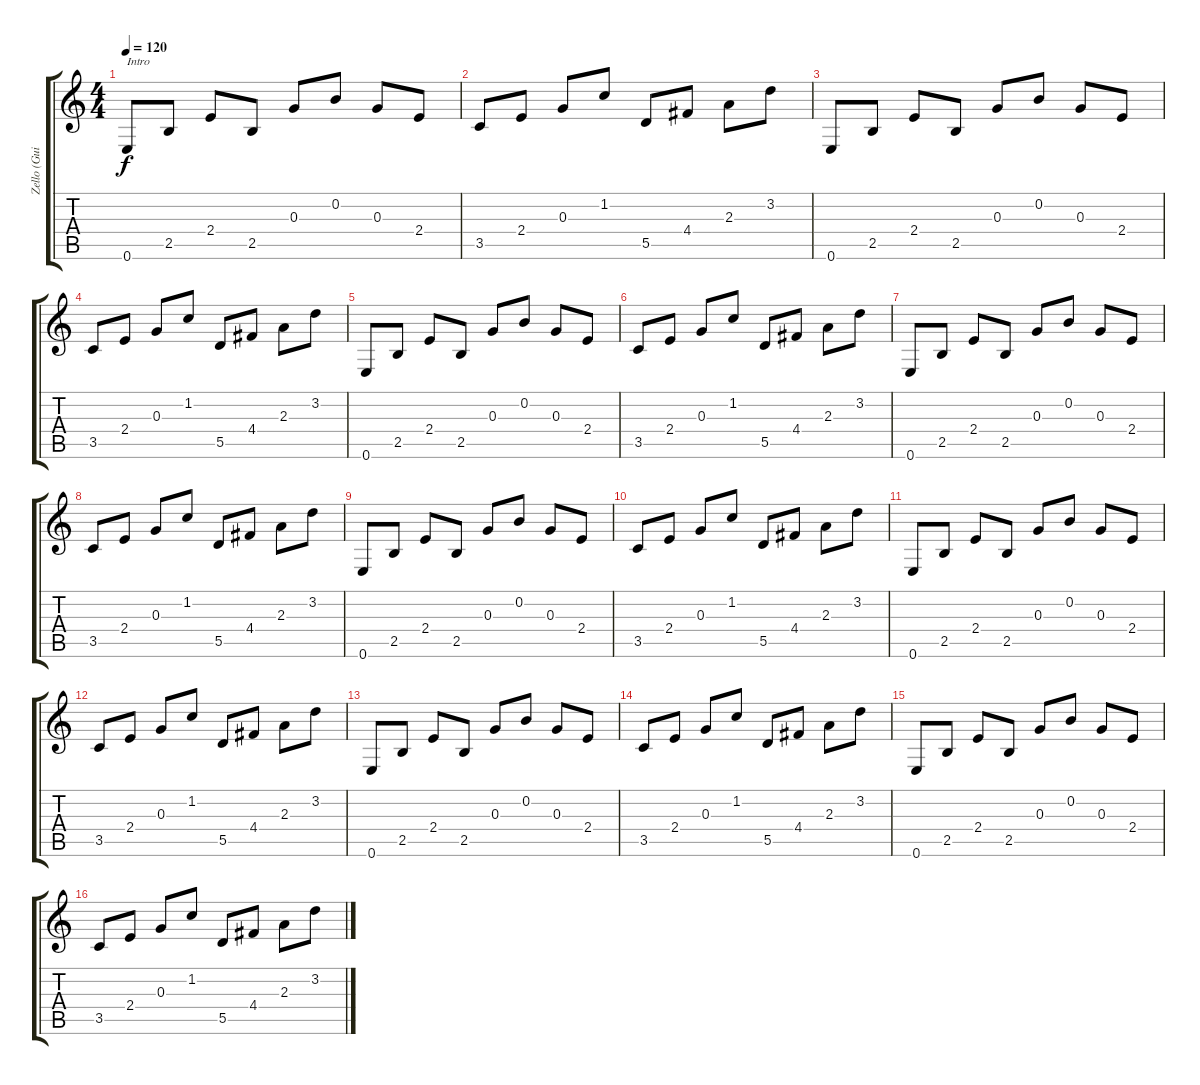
\track ("Zello (Guitar 1)" "Zello (Gui") {instrument electricguitarclean}
\staff {score tabs}
\tuning (E4 B3 G3 D3 A2 E2) {hide}
\ts (4 4)
\tempo 120
\clef g2
\ks c
0.6.8{txt "Intro" dy f instrument electricguitarclean} 2.5.8 2.4.8 2.5.8 0.3.8 0.2.8 0.3.8 2.4.8 |
3.5.8 2.4.8 0.3.8 1.2.8 5.5.8 4.4.8 2.3.8 3.2.8 |
0.6.8 2.5.8 2.4.8 2.5.8 0.3.8 0.2.8 0.3.8 2.4.8 |
3.5.8 2.4.8 0.3.8 1.2.8 5.5.8 4.4.8 2.3.8 3.2.8 |
0.6.8 2.5.8 2.4.8 2.5.8 0.3.8 0.2.8 0.3.8 2.4.8 |
3.5.8 2.4.8 0.3.8 1.2.8 5.5.8 4.4.8 2.3.8 3.2.8 |
0.6.8 2.5.8 2.4.8 2.5.8 0.3.8 0.2.8 0.3.8 2.4.8 |
3.5.8 2.4.8 0.3.8 1.2.8 5.5.8 4.4.8 2.3.8 3.2.8 |
0.6.8 2.5.8 2.4.8 2.5.8 0.3.8 0.2.8 0.3.8 2.4.8 |
3.5.8 2.4.8 0.3.8 1.2.8 5.5.8 4.4.8 2.3.8 3.2.8 |
0.6.8 2.5.8 2.4.8 2.5.8 0.3.8 0.2.8 0.3.8 2.4.8 |
3.5.8 2.4.8 0.3.8 1.2.8 5.5.8 4.4.8 2.3.8 3.2.8 |
0.6.8 2.5.8 2.4.8 2.5.8 0.3.8 0.2.8 0.3.8 2.4.8 |
3.5.8 2.4.8 0.3.8 1.2.8 5.5.8 4.4.8 2.3.8 3.2.8 |
0.6.8 2.5.8 2.4.8 2.5.8 0.3.8 0.2.8 0.3.8 2.4.8 |
3.5.8 2.4.8 0.3.8 1.2.8 5.5.8 4.4.8 2.3.8 3.2.8
